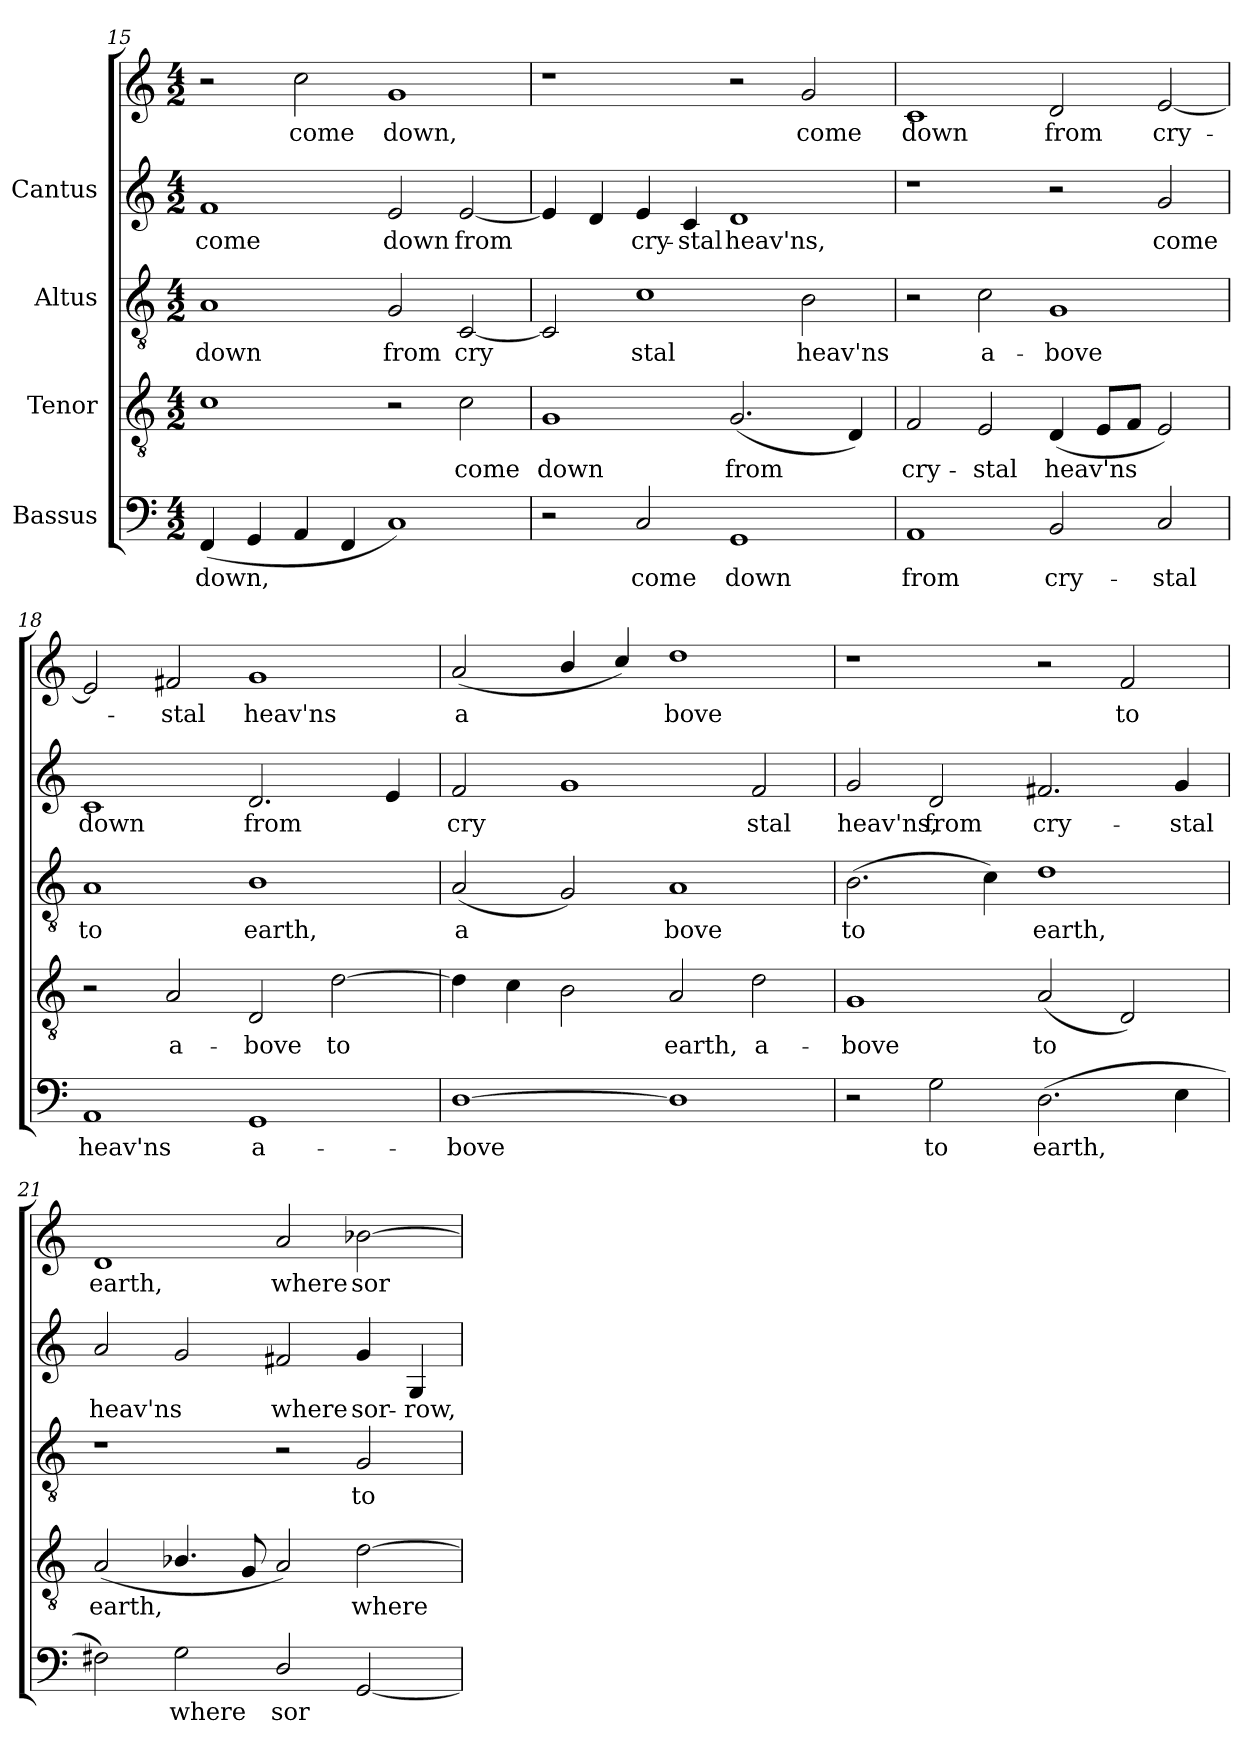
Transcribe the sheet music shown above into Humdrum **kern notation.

**kern	**text	**kern	**text	**kern	**text	**kern	**text	**kern	**text
*part4	*part4	*part3	*part3	*part2	*part2	*part1	*part1	*part1	*part1
*staff5	*staff5	*staff4	*staff4	*staff3	*staff3	*staff2	*staff2	*staff1	*staff1
*I"Bassus	*	*I"Tenor	*	*I"Altus	*	*I"Cantus	*	*	*
*clefF4	*	*clefGv2	*	*clefGv2	*	*clefG2	*	*clefG2	*
*M4/2	*	*M4/2	*	*M4/2	*	*M4/2	*	*M4/2	*
=15	=15	=15	=15	=15	=15	=15	=15	=15	=15
!	!LO:LY:b:cj	!	!LO:LY:b:cj	!	!LO:LY:b:cj	!	!LO:LY:b:cj	!	!
(<4FF/	down,	1c	.	1A	down	1f	come	2r	.
!	!LO:LY:b:cj	!	!	!	!	!	!	!	!
4GG/	.	.	.	.	.	.	.	.	.
!	!LO:LY:b:cj	!	!	!	!	!	!	!	!LO:LY:b:cj
4AA/	.	.	.	.	.	.	.	2cc\	come
!	!LO:LY:b:cj	!	!	!	!	!	!	!	!
4FF/	.	.	.	.	.	.	.	.	.
!	!LO:LY:b:cj	!	!	!	!LO:LY:b:cj	!	!LO:LY:b:cj	!	!LO:LY:b:cj
1C)	.	2r	.	2G/	from	2e/	down	1g	down,
!	!	!	!LO:LY:b:cj	!	!LO:LY:b:cj	!	!LO:LY:b:cj	!	!
.	.	2c\	come	[<2C/	cry-	[<2e/	from	.	.
!!LO:LB:g=z
=16	=16	=16	=16	=16	=16	=16	=16	=16	=16
!	!	!	!LO:LY:b:cj	!	!LO:LY:b:cj	!	!LO:LY:b:cj	!	!
2r	.	1G	down	2C/]	-	4e/]	.	1r	.
!	!	!	!	!	!	!	!LO:LY:b:cj	!	!
.	.	.	.	.	.	4d/	.	.	.
!	!LO:LY:b:cj	!	!	!	!LO:LY:b:cj	!	!LO:LY:b:cj	!	!
2C/	come	.	.	1c	stal	4e/	cry-	.	.
!	!	!	!	!	!	!	!LO:LY:b:cj	!	!
.	.	.	.	.	.	4c/	-stal	.	.
!	!LO:LY:b:cj	!	!LO:LY:b:cj	!	!	!	!LO:LY:b:cj	!	!
1GG	down	(<2.G/	from	.	.	1d	heav'ns,	2r	.
!	!	!	!	!	!LO:LY:b:cj	!	!	!	!LO:LY:b:cj
.	.	.	.	2B\	heav'ns	.	.	2g/	come
!	!	!	!LO:LY:b:cj	!	!	!	!	!	!
.	.	4D/)	.	.	.	.	.	.	.
=17	=17	=17	=17	=17	=17	=17	=17	=17	=17
!	!LO:LY:b:cj	!	!LO:LY:b:cj	!	!	!	!	!	!LO:LY:b:cj
1AA	from	2F/	cry-	2r	.	1r	.	1c	down
!	!	!	!LO:LY:b:cj	!	!LO:LY:b:cj	!	!	!	!
.	.	2E/	-stal	2c\	a-	.	.	.	.
!	!LO:LY:b:cj	!	!LO:LY:b:cj	!	!LO:LY:b:cj	!	!	!	!LO:LY:b:cj
2BB/	cry-	(<4D/	heav'ns	1G	-bove	2r	.	2d/	from
!	!	!	!LO:LY:b:cj	!	!	!	!	!	!
.	.	8E/L	.	.	.	.	.	.	.
!	!	!	!LO:LY:b:cj	!	!	!	!	!	!
.	.	8F/J	.	.	.	.	.	.	.
!	!LO:LY:b:cj	!	!LO:LY:b:cj	!	!	!	!LO:LY:b:cj	!	!LO:LY:b:cj
2C/	-stal	2E/)	.	.	.	2g/	-come	[<2e/	cry-
=18	=18	=18	=18	=18	=18	=18	=18	=18	=18
!	!LO:LY:b:cj	!	!	!	!LO:LY:b:cj	!	!LO:LY:b:cj	!	!LO:LY:b:cj
1AA	heav'ns	2r	.	1A	to	1c	down	2e/]	.
!	!	!	!LO:LY:b:cj	!	!	!	!	!	!LO:LY:b:cj
.	.	2A/	a-	.	.	.	.	2f#X/	stal
!	!LO:LY:b:cj	!	!LO:LY:b:cj	!	!LO:LY:b:cj	!	!LO:LY:b:cj	!	!LO:LY:b:cj
1GG	a-	2D/	-bove	1B	earth,	2.d/	from	1g	heav'ns
!	!	!	!LO:LY:b:cj	!	!	!	!	!	!
.	.	[>2d\	to	.	.	.	.	.	.
!	!	!	!	!	!	!	!LO:LY:b:cj	!	!
.	.	.	.	.	.	4e/	.	.	.
=19	=19	=19	=19	=19	=19	=19	=19	=19	=19
!	!LO:LY:b:cj	!	!LO:LY:b:cj	!	!LO:LY:b:cj	!	!LO:LY:b:cj	!	!LO:LY:b:cj
[>1D	-bove	4d\]	.	(<2A/	a-	2f/	cry-	(<2a/	a-
!	!	!	!LO:LY:b:cj	!	!	!	!	!	!
.	.	4c\	.	.	.	.	.	.	.
!	!	!	!LO:LY:b:cj	!	!LO:LY:b:cj	!	!LO:LY:b:cj	!	!LO:LY:b:cj
.	.	2B\	.	2G/)	-	1g	-	4b/	-
!	!	!	!	!	!	!	!	!	!LO:LY:b:cj
.	.	.	.	.	.	.	.	4cc/)	.
!	!LO:LY:b:cj	!	!LO:LY:b:cj	!	!LO:LY:b:cj	!	!	!	!LO:LY:b:cj
1D]	.	2A/	earth,	1A	bove	.	.	1dd	bove
!	!	!	!LO:LY:b:cj	!	!	!	!LO:LY:b:cj	!	!
.	.	2d\	a-	.	.	2f/	stal	.	.
!!LO:LB:g=z
=20	=20	=20	=20	=20	=20	=20	=20	=20	=20
!	!	!	!LO:LY:b:cj	!	!LO:LY:b:cj	!	!LO:LY:b:cj	!	!
2r	.	1G	-bove	(>2.B\	to	2g/	heav'ns,	1r	.
!	!LO:LY:b:cj	!	!	!	!	!	!LO:LY:b:cj	!	!
2G\	to	.	.	.	.	2d/	from	.	.
!	!	!	!	!	!LO:LY:b:cj	!	!	!	!
.	.	.	.	4c\)	.	.	.	.	.
!	!LO:LY:b:cj	!	!LO:LY:b:cj	!	!LO:LY:b:cj	!	!LO:LY:b:cj	!	!
(>2.D\	earth,	(<2A/	to	1d	earth,	2.f#X/	cry-	2r	.
!	!	!	!LO:LY:b:cj	!	!	!	!	!	!LO:LY:b:cj
.	.	2D/)	.	.	.	.	.	2f/	to
!	!LO:LY:b:cj	!	!	!	!	!	!LO:LY:b:cj	!	!
4E\	.	.	.	.	.	4g/	-stal	.	.
=21	=21	=21	=21	=21	=21	=21	=21	=21	=21
!	!LO:LY:b:cj	!	!LO:LY:b:cj	!	!	!	!LO:LY:b:cj	!	!LO:LY:b:cj
2F#X\)	.	(<2A/	earth,	1r	.	2a/	-heav'ns	1d	earth,
!	!LO:LY:b:cj	!	!LO:LY:b:cj	!	!	!	!LO:LY:b:cj	!	!
2G\	where	4.B-X/	.	.	.	2g/	.	.	.
!	!	!	!LO:LY:b:cj	!	!	!	!	!	!
.	.	8G/	.	.	.	.	.	.	.
!	!LO:LY:b:cj	!	!LO:LY:b:cj	!	!	!	!LO:LY:b:cj	!	!LO:LY:b:cj
2D/	sor-	2A/)	.	2r	.	2f#X/	where	2a/	where
!	!LO:LY:b:cj	!	!LO:LY:b:cj	!	!LO:LY:b:cj	!	!LO:LY:b:cj	!	!LO:LY:b:cj
[<2GG/	--	[>2d\	where	2G/	to	4g/	sor-	[>2b-X\	sor-
!	!	!	!	!	!	!	!LO:LY:b:cj	!	!
.	.	.	.	.	.	4G/	-row,	.	.
=	=	=	=	=	=	=	=	=	=
*-	*-	*-	*-	*-	*-	*-	*-	*-	*-
